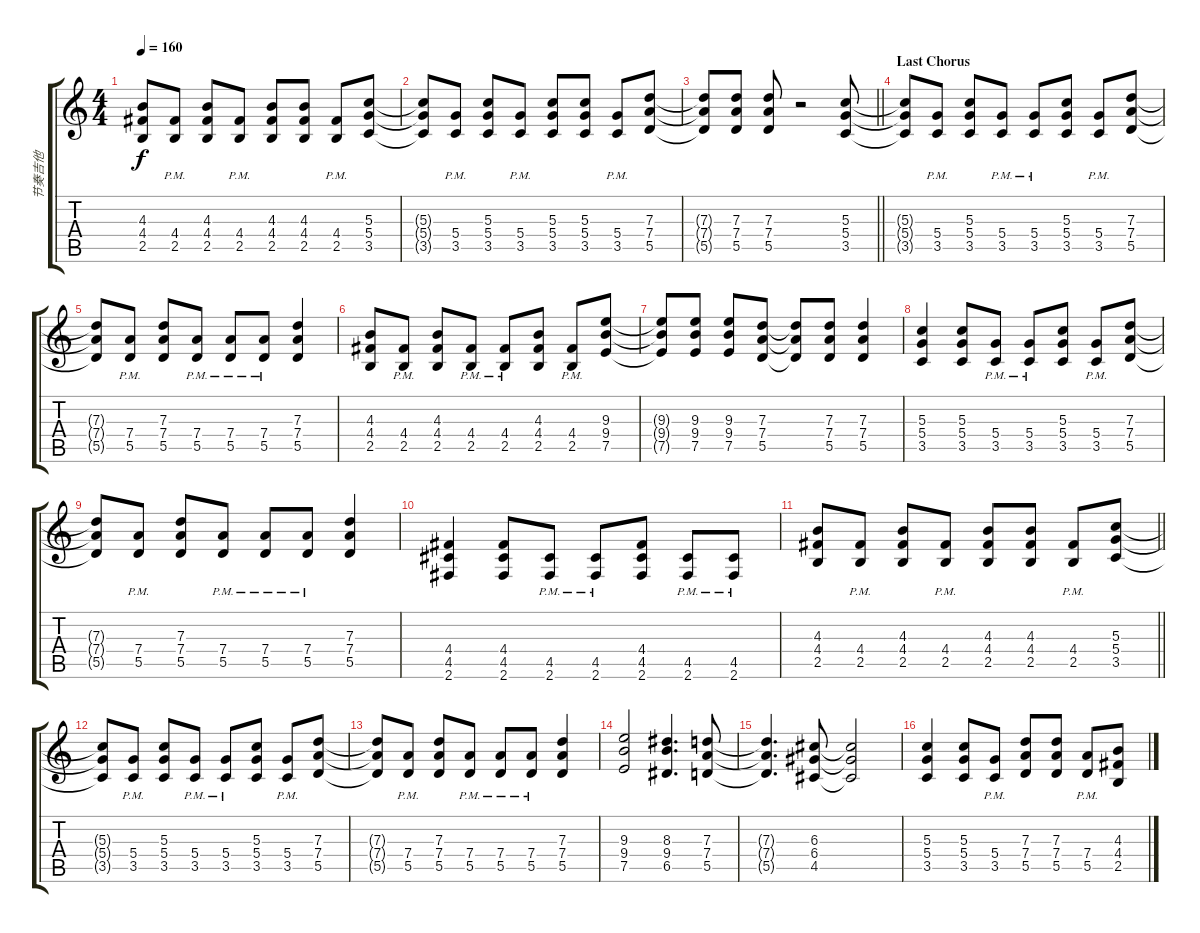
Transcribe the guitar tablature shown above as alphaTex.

\track ("节奏吉他" "节奏吉他") {instrument overdrivenguitar}
\staff {score tabs}
\tuning (E4 B3 G3 D3 A2 E2) {hide}
\ts (4 4)
\tempo 160
\clef g2
\ks c
(4.3{t} 4.4{t} 2.5{t}).8{dy f} (4.4{pm} 2.5{pm}).8 (4.3 4.4 2.5).8 (4.4{pm} 2.5{pm}).8 (4.3 4.4 2.5).8 (4.3 4.4 2.5).8 (4.4{pm} 2.5{pm}).8 (5.3 5.4 3.5).8 |
(5.3{t} 5.4{t} 3.5{t}).8 (5.4{pm} 3.5{pm}).8 (5.3 5.4 3.5).8 (5.4{pm} 3.5{pm}).8 (5.3 5.4 3.5).8 (5.3 5.4 3.5).8 (5.4{pm} 3.5{pm}).8 (7.3 7.4 5.5).8 |
\barLineRight lightlight
(7.3{t} 7.4{t} 5.5{t}).8 (7.3 7.4 5.5).8 (7.3 7.4 5.5).8 r.2 (5.3 5.4 3.5).8 |
\section ("" "Last Chorus")
(5.3{t} 5.4{t} 3.5{t}).8 (5.4{pm} 3.5{pm}).8 (5.3 5.4 3.5).8 (5.4{pm} 3.5{pm}).8 (5.4{pm} 3.5{pm}).8 (5.3 5.4 3.5).8 (5.4{pm} 3.5{pm}).8 (7.3 7.4 5.5).8 |
(7.3{t} 7.4{t} 5.5{t}).8 (7.4{pm} 5.5{pm}).8 (7.3 7.4 5.5).8 (7.4{pm} 5.5{pm}).8 (7.4{pm} 5.5{pm}).8 (7.4{pm} 5.5{pm}).8 (7.3 7.4 5.5).4 |
(4.3 4.4 2.5).8 (4.4{pm} 2.5{pm}).8 (4.3 4.4 2.5).8 (4.4{pm} 2.5{pm}).8 (4.4{pm} 2.5{pm}).8 (4.3 4.4 2.5).8 (4.4{pm} 2.5{pm}).8 (9.3 9.4 7.5).8 |
(9.3{t} 9.4{t} 7.5{t}).8 (9.3 9.4 7.5).8 (9.3 9.4 7.5).8 (7.3 7.4 5.5).8 (7.3{t} 7.4{t} 5.5{t}).8 (7.3 7.4 5.5).8 (7.3 7.4 5.5).4 |
(5.3 5.4 3.5).4 (5.3 5.4 3.5).8 (5.4{pm} 3.5{pm}).8 (5.4{pm} 3.5{pm}).8 (5.3 5.4 3.5).8 (5.4{pm} 3.5{pm}).8 (7.3 7.4 5.5).8 |
(7.3{t} 7.4{t} 5.5{t}).8 (7.4{pm} 5.5{pm}).8 (7.3 7.4 5.5).8 (7.4{pm} 5.5{pm}).8 (7.4{pm} 5.5{pm}).8 (7.4{pm} 5.5{pm}).8 (7.3 7.4 5.5).4 |
(4.4 4.5 2.6).4 (4.4 4.5 2.6).8 (4.5{pm} 2.6{pm}).8 (4.5{pm} 2.6{pm}).8 (4.4 4.5 2.6).8 (4.5{pm} 2.6{pm}).8 (4.5{pm} 2.6{pm}).8 |
\barLineRight lightlight
(4.3 4.4 2.5).8 (4.4{pm} 2.5).8 (4.3 4.4 2.5).8 (4.4{pm} 2.5).8 (4.3 4.4 2.5).8 (4.3 4.4 2.5).8 (4.4{pm} 2.5).8 (5.3 5.4 3.5).8 |
(5.3{t} 5.4{t} 3.5{t}).8 (5.4{pm} 3.5{pm}).8 (5.3 5.4 3.5).8 (5.4{pm} 3.5{pm}).8 (5.4{pm} 3.5{pm}).8 (5.3 5.4 3.5).8 (5.4{pm} 3.5{pm}).8 (7.3 7.4 5.5).8 |
(7.3{t} 7.4{t} 5.5{t}).8 (7.4{pm} 5.5{pm}).8 (7.3 7.4 5.5).8 (7.4{pm} 5.5{pm}).8 (7.4{pm} 5.5{pm}).8 (7.4{pm} 5.5{pm}).8 (7.3 7.4 5.5).4 |
(9.3 9.4 7.5).2 (8.3 9.4 6.5).4{d} (7.3 7.4 5.5).8 |
(7.3{t} 7.4{t} 5.5{t}).4{d} (6.3 6.4 4.5).8 (6.3{t} 6.4{t} 4.5{t}).2 |
(5.3 5.4 3.5).4 (5.3 5.4 3.5).8 (5.4{pm} 3.5{pm}).8 (7.3 7.4 5.5).8 (7.3 7.4 5.5).8 (7.4{pm} 5.5{pm}).8 (4.3 4.4 2.5).8
